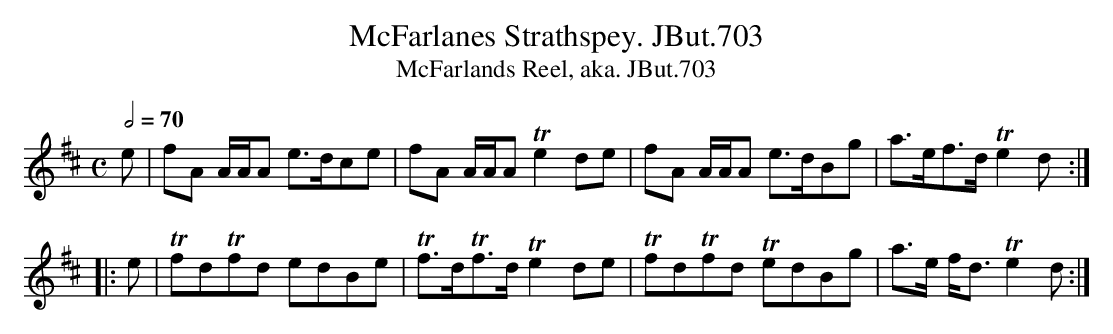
X:1
T:McFarlanes Strathspey. JBut.703
T:McFarlands Reel, aka. JBut.703
M:C
L:1/8
Q:1/2=70
K:D
e|fA A/A/A e>dce|fA A/A/A Te2de|fA A/A/A e>dBg|a>ef>d Te2 d:|
|:e|TfdTfd edBe|Tf>dTf>d Te2de|TfdTfd TedBg|a>e f<d Te2d:|
